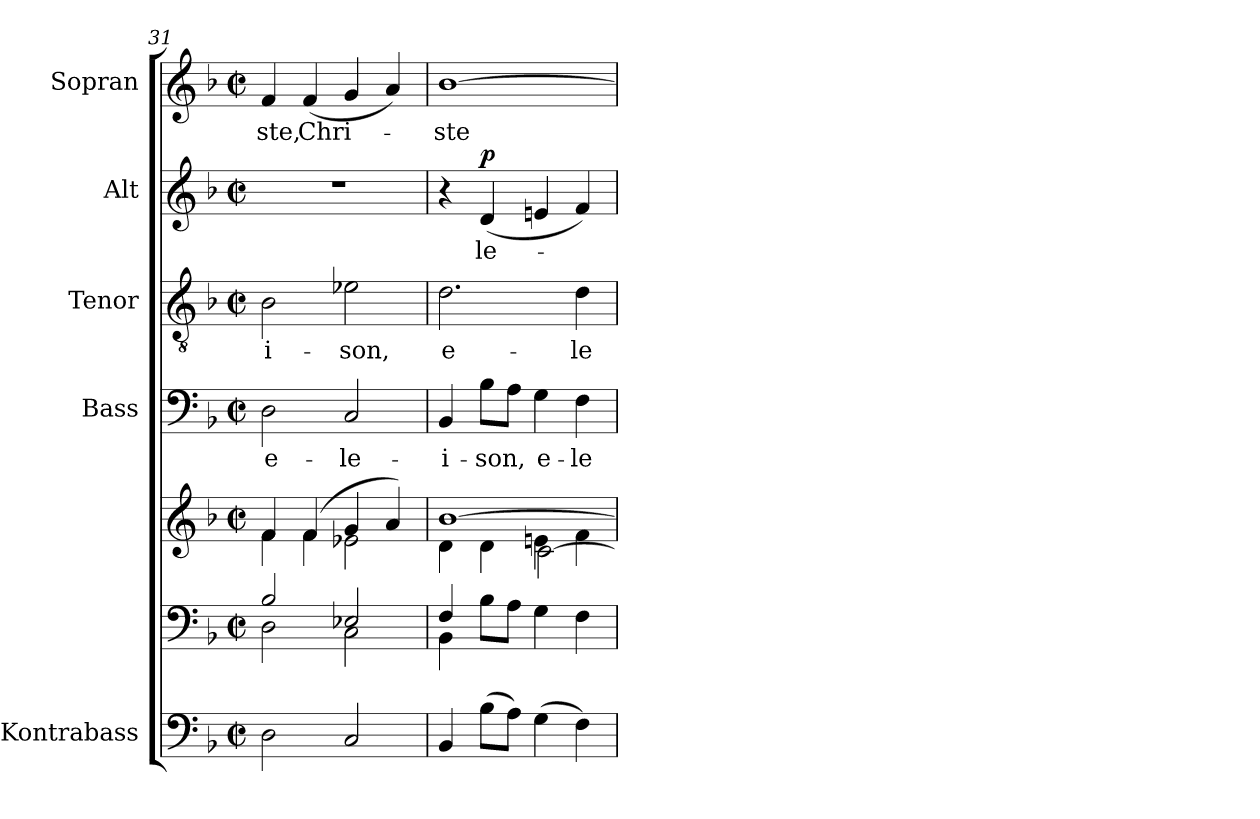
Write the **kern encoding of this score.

**kern	**kern	**kern	**kern	**text	**kern	**text	**kern	**text	**dynam	**kern	**text
*part6	*part5	*part5	*part4	*part4	*part3	*part3	*part2	*part2	*part2	*part1	*part1
*staff7	*staff6	*staff5	*staff4	*staff4	*staff3	*staff3	*staff2	*staff2	*staff2	*staff1	*staff1
*I"Kontrabass	*	*	*I"Bass	*	*I"Tenor	*	*I"Alt	*	*	*I"Sopran	*
*I'Kb.	*	*	*I'B.	*	*I'T.	*	*I'A.	*	*	*I'S.	*
*clefF4	*clefF4	*clefG2	*clefF4	*	*clefGv2	*	*clefG2	*	*	*clefG2	*
*ITrd7c12	*	*	*	*	*	*	*	*	*	*	*
*k[b-]	*k[b-]	*k[b-]	*k[b-]	*	*k[b-]	*	*k[b-]	*	*	*k[b-]	*
*F:	*F:	*F:	*F:	*	*F:	*	*F:	*	*	*F:	*
*M2/2	*M2/2	*M2/2	*M2/2	*	*M2/2	*	*M2/2	*	*	*M2/2	*
*met(c|)	*met(c|)	*met(c|)	*met(c|)	*	*met(c|)	*	*met(c|)	*	*	*met(c|)	*
=31	=31	=31	=31	=31	=31	=31	=31	=31	=31	=31	=31
*	*^	*^	*	*	*	*	*	*	*	*	*
!	!	!	!	!	!	!LO:LY:b	!	!LO:LY:b	!	!	!	!	!LO:LY:b
2DD\	2B-/	2D\	4f/	4f\	2D\	e-	2B-\	-i-	1r	.	.	4f/	-ste,
!	!	!	!	!	!	!	!	!	!	!	!	!	!LO:LY:b
.	.	.	(4f/	4f\	.	.	.	.	.	.	.	(<4f/	Chri-
!	!	!	!	!	!	!LO:LY:b	!	!LO:LY:b	!	!	!	!	!
2CC/	2E-X/	2C\	4g/	2e-X\	2C/	-le-	2e-X\	-son,	.	.	.	4g/	.
.	.	.	4a/)	.	.	.	.	.	.	.	.	4a/)	.
!!LO:LB:g=z
=32	=32	=32	=32	=32	=32	=32	=32	=32	=32	=32	=32	=32	=32
*	*	*	*	*^	*	*	*	*	*	*	*	*	*
!	!	!	!	!	!	!	!LO:LY:b	!	!LO:LY:b	!	!	!	!	!LO:LY:b
4BBB-/	4F/	4BB-\	[>1b-	4d\	2ryy	4BB-/	-i-	2.d\	e-	4r	.	.	[1b-	-ste
!	!	!	!	!	!	!	!LO:LY:b	!	!	!	!LO:LY:b	!LO:DY:a	!	!
(>8BB-\L	2.ryy	8B-\L	.	4d\	.	8B-\L	-son,	.	.	(<4d/	-le-	p	.	.
8AA\J)	.	8A\J	.	.	.	8A\J	.	.	.	.	.	.	.	.
!	!	!	!	!	!	!	!LO:LY:b	!	!	!	!	!	!	!
(>4GG\	.	4G\	.	4en\	[<2c\	4G\	e-	.	.	4en/	.	.	.	.
!	!	!	!	!	!	!	!LO:LY:b	!	!LO:LY:b	!	!	!	!	!
4FF\)	.	4F\	.	4f\	.	4F\	-le-	4d\	-le-	4f/)	.	.	.	.
*	*v	*v	*	*	*	*	*	*	*	*	*	*	*	*
*	*	*v	*v	*v	*	*	*	*	*	*	*	*	*
=	=	=	=	=	=	=	=	=	=	=	=
*-	*-	*-	*-	*-	*-	*-	*-	*-	*-	*-	*-
